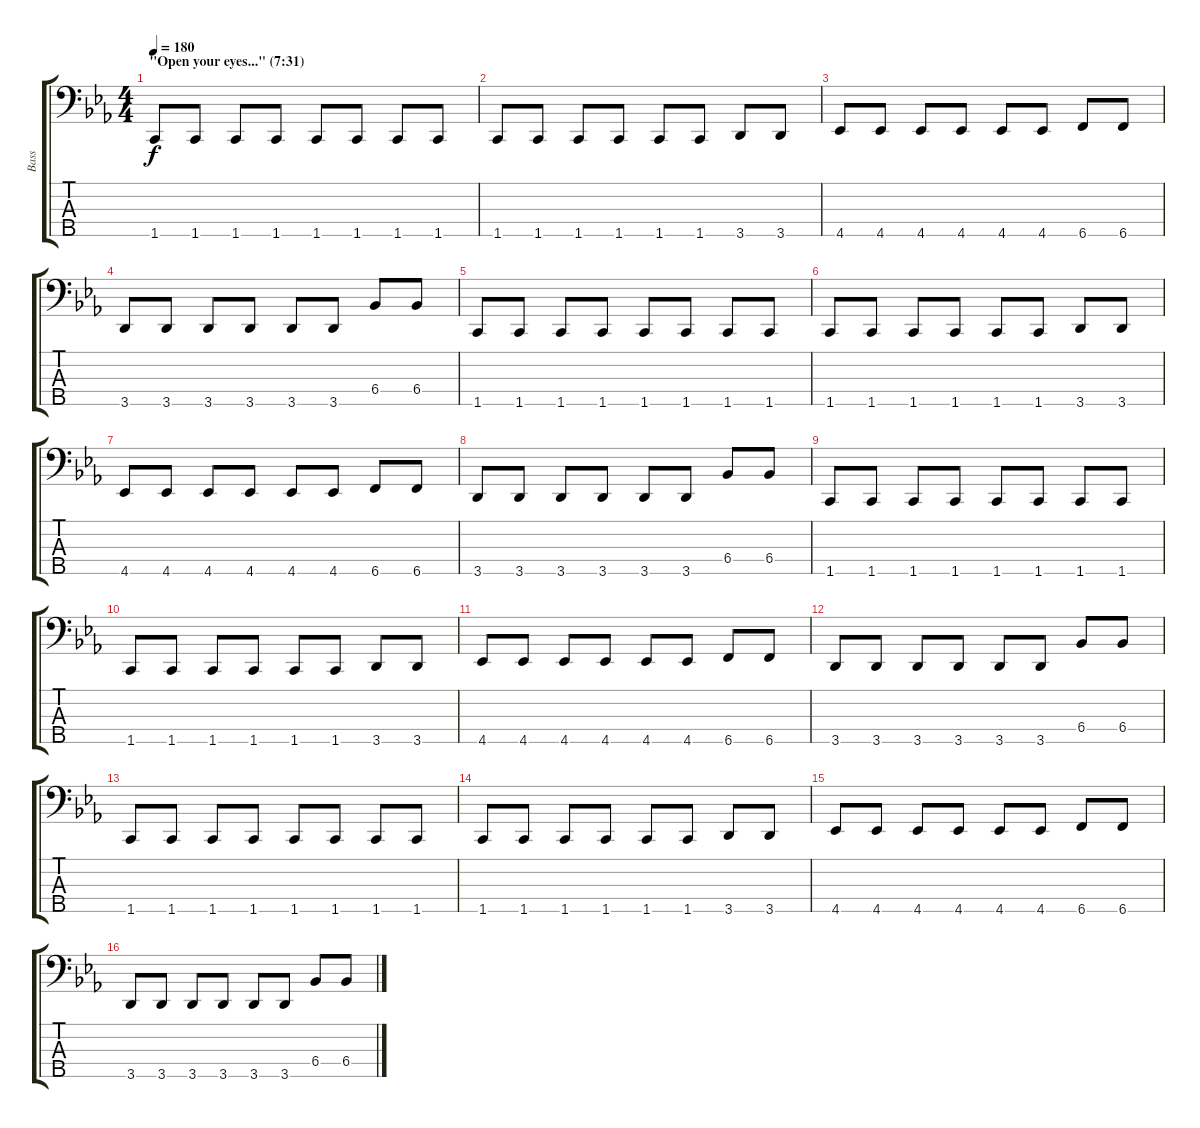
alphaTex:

\track ("Bass" "Bass") {instrument electricbassfinger}
\staff {score tabs}
\tuning (G2 D2 A1 E1 B0) {hide}
\ts (4 4)
\section ("" "\"Open your eyes...\" (7:31)")
\tempo 180
\clef f4
\ks cminor
1.5.8{dy f} 1.5.8 1.5.8 1.5.8 1.5.8 1.5.8 1.5.8 1.5.8 |
1.5.8 1.5.8 1.5.8 1.5.8 1.5.8 1.5.8 3.5.8 3.5.8 |
4.5.8 4.5.8 4.5.8 4.5.8 4.5.8 4.5.8 6.5.8 6.5.8 |
3.5.8 3.5.8 3.5.8 3.5.8 3.5.8 3.5.8 6.4.8 6.4.8 |
1.5.8 1.5.8 1.5.8 1.5.8 1.5.8 1.5.8 1.5.8 1.5.8 |
1.5.8 1.5.8 1.5.8 1.5.8 1.5.8 1.5.8 3.5.8 3.5.8 |
4.5.8 4.5.8 4.5.8 4.5.8 4.5.8 4.5.8 6.5.8 6.5.8 |
3.5.8 3.5.8 3.5.8 3.5.8 3.5.8 3.5.8 6.4.8 6.4.8 |
1.5.8 1.5.8 1.5.8 1.5.8 1.5.8 1.5.8 1.5.8 1.5.8 |
1.5.8 1.5.8 1.5.8 1.5.8 1.5.8 1.5.8 3.5.8 3.5.8 |
4.5.8 4.5.8 4.5.8 4.5.8 4.5.8 4.5.8 6.5.8 6.5.8 |
3.5.8 3.5.8 3.5.8 3.5.8 3.5.8 3.5.8 6.4.8 6.4.8 |
1.5.8 1.5.8 1.5.8 1.5.8 1.5.8 1.5.8 1.5.8 1.5.8 |
1.5.8 1.5.8 1.5.8 1.5.8 1.5.8 1.5.8 3.5.8 3.5.8 |
4.5.8 4.5.8 4.5.8 4.5.8 4.5.8 4.5.8 6.5.8 6.5.8 |
3.5.8 3.5.8 3.5.8 3.5.8 3.5.8 3.5.8 6.4.8 6.4.8
